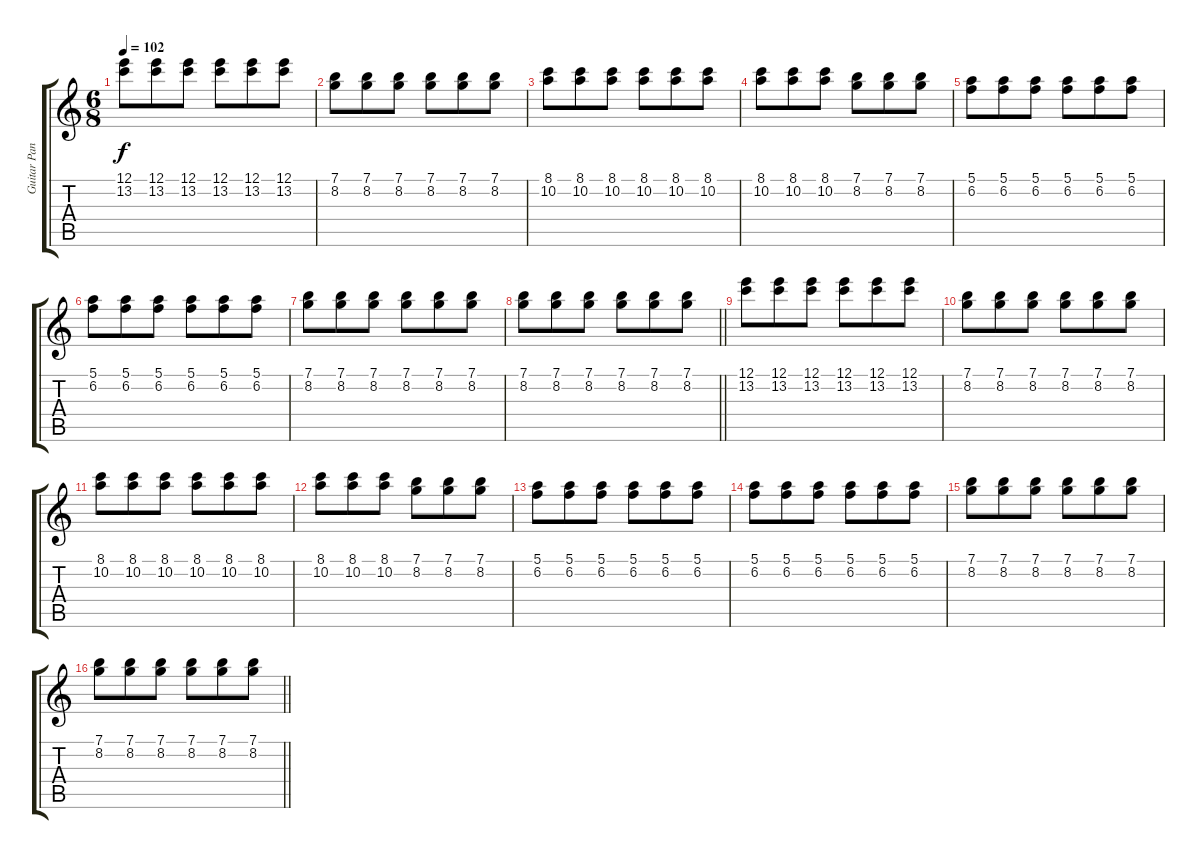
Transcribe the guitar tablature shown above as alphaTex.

\track ("Guitar Panned Right" "Guitar Pan") {instrument distortionguitar}
\staff {score tabs}
\tuning (E4 B3 G3 D3 A2 D2) {hide}
\ts (6 8)
\tempo 102
\clef g2
\ks aminor
(12.1 13.2).8{dy f} (12.1 13.2).8 (12.1 13.2).8 (12.1 13.2).8 (12.1 13.2).8 (12.1 13.2).8 |
(7.1 8.2).8 (7.1 8.2).8 (7.1 8.2).8 (7.1 8.2).8 (7.1 8.2).8 (7.1 8.2).8 |
(8.1 10.2).8 (8.1 10.2).8 (8.1 10.2).8 (8.1 10.2).8 (8.1 10.2).8 (8.1 10.2).8 |
(8.1 10.2).8 (8.1 10.2).8 (8.1 10.2).8 (7.1 8.2).8 (7.1 8.2).8 (7.1 8.2).8 |
(5.1 6.2).8 (5.1 6.2).8 (5.1 6.2).8 (5.1 6.2).8 (5.1 6.2).8 (5.1 6.2).8 |
(5.1 6.2).8 (5.1 6.2).8 (5.1 6.2).8 (5.1 6.2).8 (5.1 6.2).8 (5.1 6.2).8 |
(7.1 8.2).8 (7.1 8.2).8 (7.1 8.2).8 (7.1 8.2).8 (7.1 8.2).8 (7.1 8.2).8 |
\barLineRight lightlight
(7.1 8.2).8 (7.1 8.2).8 (7.1 8.2).8 (7.1 8.2).8 (7.1 8.2).8 (7.1 8.2).8 |
(12.1 13.2).8 (12.1 13.2).8 (12.1 13.2).8 (12.1 13.2).8 (12.1 13.2).8 (12.1 13.2).8 |
(7.1 8.2).8 (7.1 8.2).8 (7.1 8.2).8 (7.1 8.2).8 (7.1 8.2).8 (7.1 8.2).8 |
(8.1 10.2).8 (8.1 10.2).8 (8.1 10.2).8 (8.1 10.2).8 (8.1 10.2).8 (8.1 10.2).8 |
(8.1 10.2).8 (8.1 10.2).8 (8.1 10.2).8 (7.1 8.2).8 (7.1 8.2).8 (7.1 8.2).8 |
(5.1 6.2).8 (5.1 6.2).8 (5.1 6.2).8 (5.1 6.2).8 (5.1 6.2).8 (5.1 6.2).8 |
(5.1 6.2).8 (5.1 6.2).8 (5.1 6.2).8 (5.1 6.2).8 (5.1 6.2).8 (5.1 6.2).8 |
(7.1 8.2).8 (7.1 8.2).8 (7.1 8.2).8 (7.1 8.2).8 (7.1 8.2).8 (7.1 8.2).8 |
\barLineRight lightlight
(7.1 8.2).8 (7.1 8.2).8 (7.1 8.2).8 (7.1 8.2).8 (7.1 8.2).8 (7.1 8.2).8
